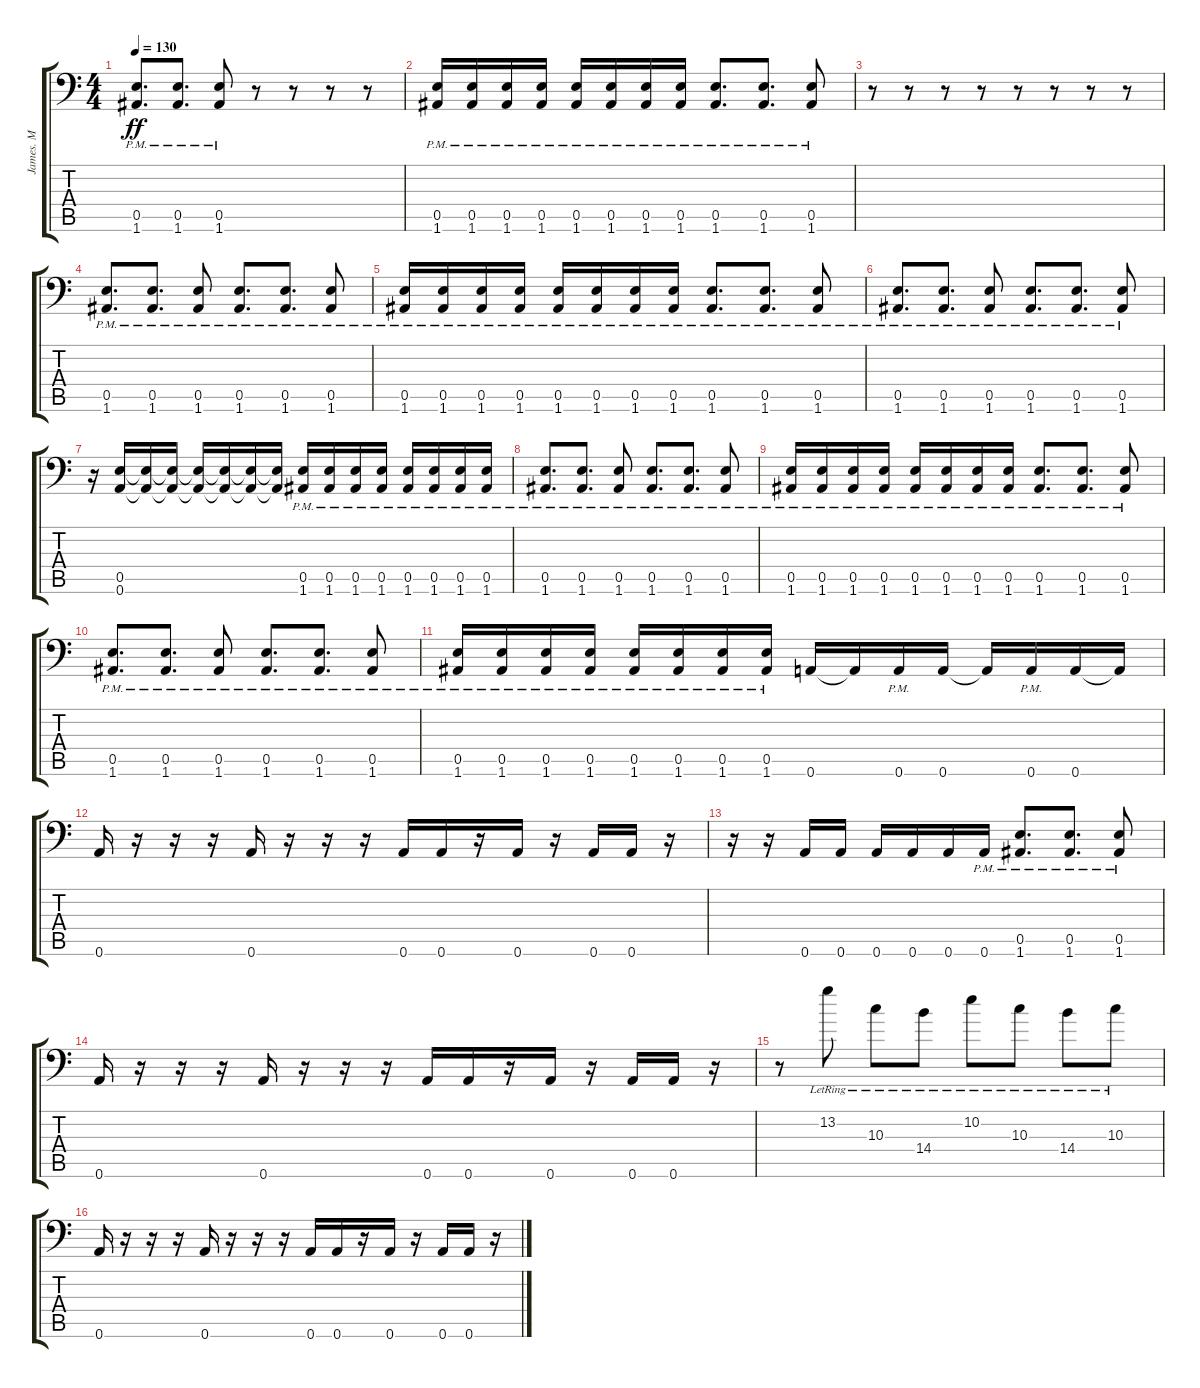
\track ("James. M" "James. M") {instrument distortionguitar}
\staff {score tabs}
\tuning (B3 Gb3 D3 A2 E2 A1) {hide}
\ts (4 4)
\tempo 130
\clef f4
\ks c
(0.5{pm} 1.6{pm}).8{d dy ff} (0.5{pm} 1.6{pm}).8{d} (0.5{pm} 1.6{pm}).8 r.8 r.8 r.8 r.8 |
(0.5{pm} 1.6{pm}).16 (0.5{pm} 1.6{pm}).16 (0.5{pm} 1.6{pm}).16 (0.5{pm} 1.6{pm}).16 (0.5{pm} 1.6{pm}).16 (0.5{pm} 1.6{pm}).16 (0.5{pm} 1.6{pm}).16 (0.5{pm} 1.6{pm}).16 (0.5{pm} 1.6{pm}).8{d} (0.5{pm} 1.6{pm}).8{d} (0.5{pm} 1.6{pm}).8 |
r.8 r.8 r.8 r.8 r.8 r.8 r.8 r.8 |
(0.5{pm} 1.6{pm}).8{d} (0.5{pm} 1.6{pm}).8{d} (0.5{pm} 1.6{pm}).8 (0.5{pm} 1.6{pm}).8{d} (0.5{pm} 1.6{pm}).8{d} (0.5{pm} 1.6{pm}).8 |
(0.5{pm} 1.6{pm}).16 (0.5{pm} 1.6{pm}).16 (0.5{pm} 1.6{pm}).16 (0.5{pm} 1.6{pm}).16 (0.5{pm} 1.6{pm}).16 (0.5{pm} 1.6{pm}).16 (0.5{pm} 1.6{pm}).16 (0.5{pm} 1.6{pm}).16 (0.5{pm} 1.6{pm}).8{d} (0.5{pm} 1.6{pm}).8{d} (0.5{pm} 1.6{pm}).8 |
(0.5{pm} 1.6{pm}).8{d} (0.5{pm} 1.6{pm}).8{d} (0.5{pm} 1.6{pm}).8 (0.5{pm} 1.6{pm}).8{d} (0.5{pm} 1.6{pm}).8{d} (0.5{pm} 1.6{pm}).8 |
r.16{volume 0} (0.5 0.6).16{volume 16} (0.5{t} 0.6{t}).16 (0.5{t} 0.6{t}).16 (0.5{t} 0.6{t}).16 (0.5{t} 0.6{t}).16 (0.5{t} 0.6{t}).16 (0.5{t} 0.6{t}).16 (0.5{pm} 1.6{pm}).16 (0.5{pm} 1.6{pm}).16 (0.5{pm} 1.6{pm}).16 (0.5{pm} 1.6{pm}).16 (0.5{pm} 1.6{pm}).16 (0.5{pm} 1.6{pm}).16 (0.5{pm} 1.6{pm}).16 (0.5{pm} 1.6{pm}).16 |
(0.5{pm} 1.6{pm}).8{d volume 13} (0.5{pm} 1.6{pm}).8{d} (0.5{pm} 1.6{pm}).8 (0.5{pm} 1.6{pm}).8{d} (0.5{pm} 1.6{pm}).8{d} (0.5{pm} 1.6{pm}).8 |
(0.5{pm} 1.6{pm}).16 (0.5{pm} 1.6{pm}).16 (0.5{pm} 1.6{pm}).16 (0.5{pm} 1.6{pm}).16 (0.5{pm} 1.6{pm}).16 (0.5{pm} 1.6{pm}).16 (0.5{pm} 1.6{pm}).16 (0.5{pm} 1.6{pm}).16 (0.5{pm} 1.6{pm}).8{d} (0.5{pm} 1.6{pm}).8{d} (0.5{pm} 1.6{pm}).8 |
(0.5{pm} 1.6{pm}).8{d} (0.5{pm} 1.6{pm}).8{d} (0.5{pm} 1.6{pm}).8 (0.5{pm} 1.6{pm}).8{d} (0.5{pm} 1.6{pm}).8{d} (0.5{pm} 1.6{pm}).8 |
(0.5{pm} 1.6{pm}).16 (0.5{pm} 1.6{pm}).16 (0.5{pm} 1.6{pm}).16 (0.5{pm} 1.6{pm}).16 (0.5{pm} 1.6{pm}).16 (0.5{pm} 1.6{pm}).16 (0.5{pm} 1.6{pm}).16 (0.5{pm} 1.6{pm}).16 0.6.16 0.6{t}.16 0.6{pm}.16 0.6.16 0.6{t}.16 0.6{pm}.16 0.6.16 0.6{t}.16 |
0.6.16 r.16 r.16 r.16 0.6.16 r.16 r.16 r.16 0.6.16 0.6.16 r.16 0.6.16 r.16 0.6.16 0.6.16 r.16 |
r.16 r.16 0.6.16 0.6.16 0.6.16 0.6.16 0.6.16 0.6{pm}.16 (0.5{pm} 1.6{pm}).8{d} (0.5{pm} 1.6{pm}).8{d} (0.5{pm} 1.6{pm}).8 |
0.6.16 r.16 r.16 r.16 0.6.16 r.16 r.16 r.16 0.6.16 0.6.16 r.16 0.6.16 r.16 0.6.16 0.6.16 r.16 |
r.8 13.2{lr}.8 10.3{lr}.8 14.4{lr}.8 10.2{lr}.8 10.3{lr}.8 14.4{lr}.8 10.3{lr}.8 |
0.6.16 r.16 r.16 r.16 0.6.16 r.16 r.16 r.16 0.6.16 0.6.16 r.16 0.6.16 r.16 0.6.16 0.6.16 r.16
